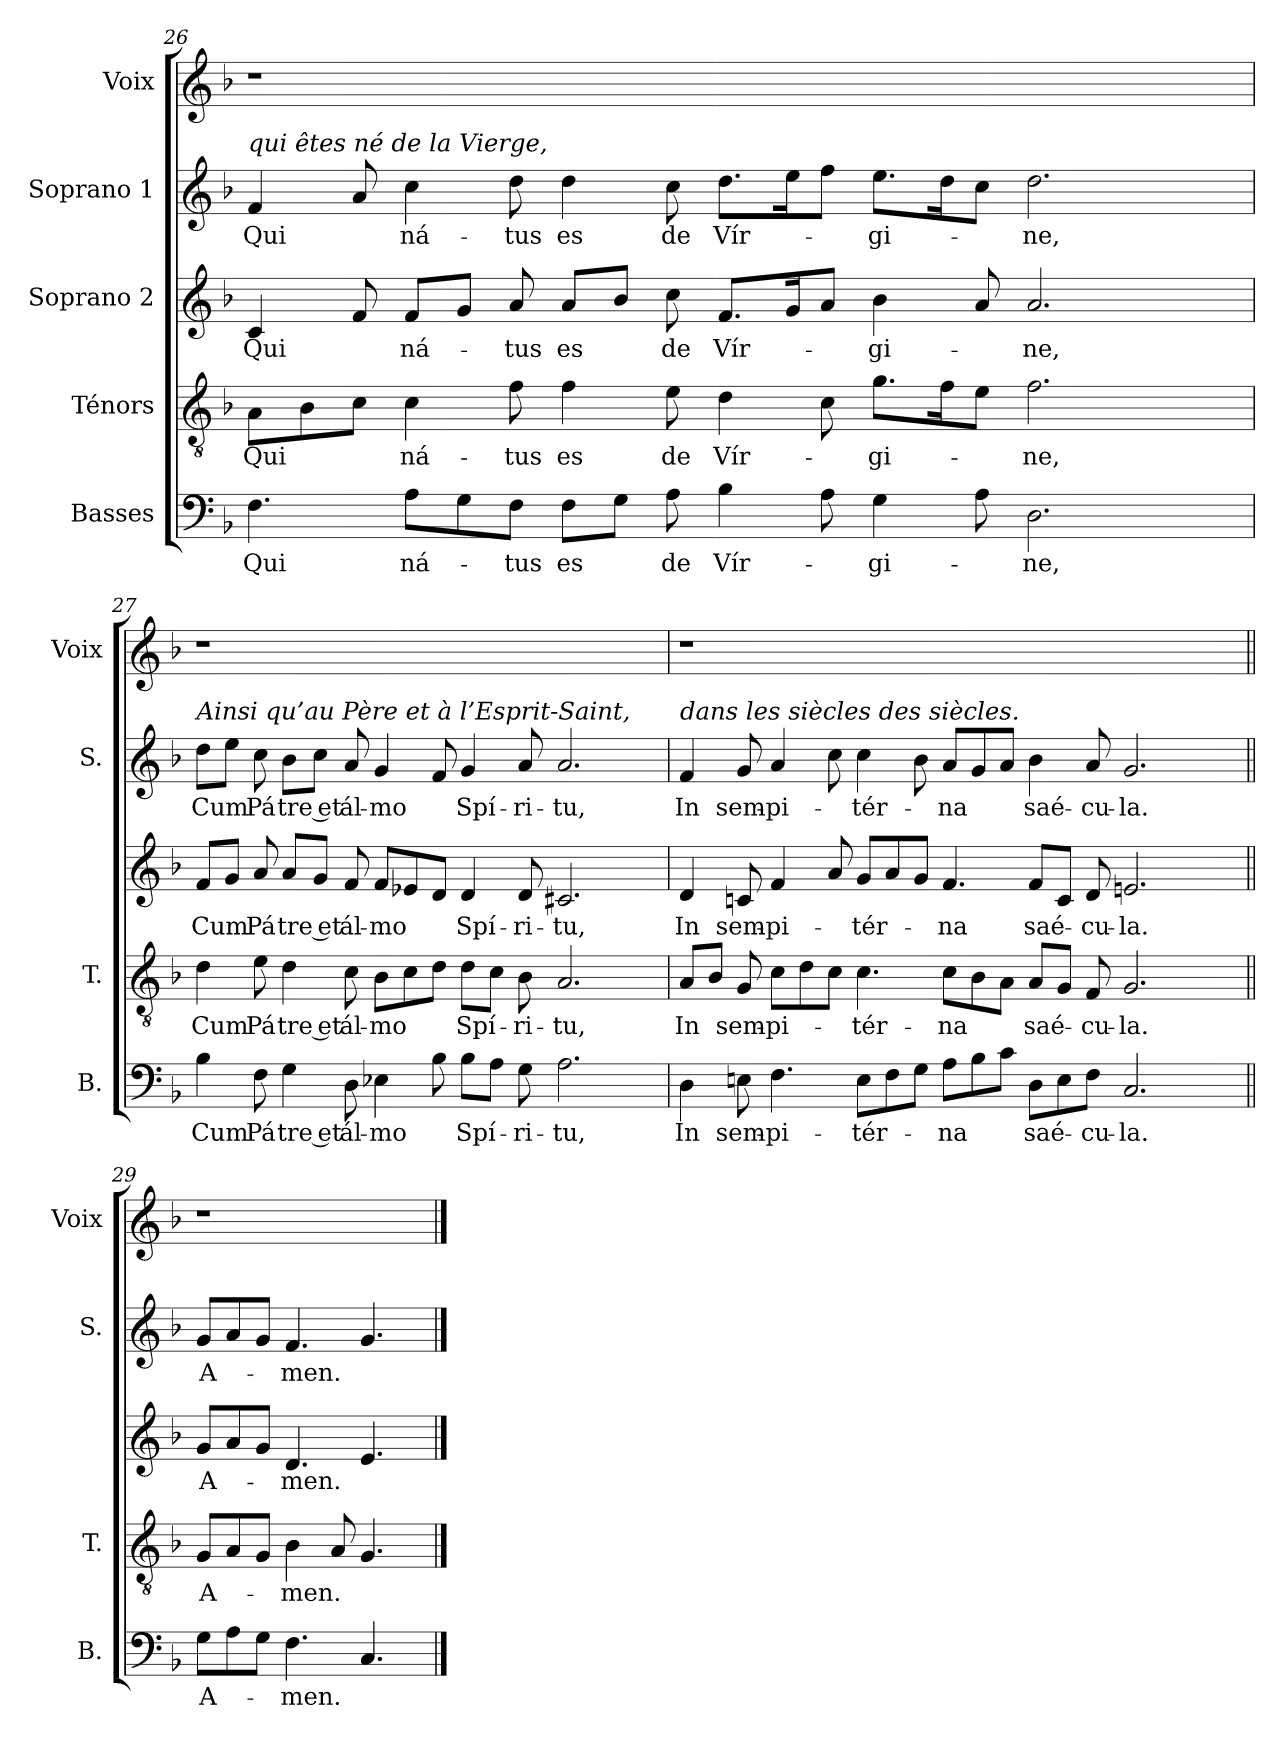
**kern	**text	**kern	**text	**kern	**text	**kern	**text	**kern
*part5	*part5	*part4	*part4	*part3	*part3	*part2	*part2	*part1
*staff5	*staff5	*staff4	*staff4	*staff3	*staff3	*staff2	*staff2	*staff1
*I"Basses	*	*I"Ténors	*	*I"Soprano 2	*	*I"Soprano 1	*	*I"Voix
*I'B.	*	*I'T.	*	*	*	*I'S.	*	*I'Voix
*clefF4	*	*clefGv2	*	*clefG2	*	*clefG2	*	*clefG2
*	*	*ITrd7c12	*	*	*	*	*	*
*k[b-]	*	*k[b-]	*	*k[b-]	*	*k[b-]	*	*k[b-]
*F:	*	*F:	*	*F:	*	*F:	*	*F:
=26	=26	=26	=26	=26	=26	=26	=26	=26
!	!	!	!	!	!	!LO:TX:a:i:t=qui êtes né de la Vierge,	!	!
!	!LO:LY:b	!	!LO:LY:b	!	!LO:LY:b	!	!LO:LY:b	!LO:N:vis=1
4.F\	Qui	8AA\L	Qui	4c/	Qui	4f/	Qui	1r
.	.	8BB-\	.	.	.	.	.	.
.	.	8C\J	.	8f/	.	8a/	.	.
!	!LO:LY:b	!	!LO:LY:b	!	!LO:LY:b	!	!LO:LY:b	!
8A\L	ná-	4C\	ná-	8f/L	ná-	4cc\	ná-	.
8G\	.	.	.	8g/J	.	.	.	.
!	!LO:LY:b	!	!LO:LY:b	!	!LO:LY:b	!	!LO:LY:b	!
8F\J	-tus	8F\	-tus	8a/	-tus	8dd\	-tus	.
!	!LO:LY:b	!	!LO:LY:b	!	!LO:LY:b	!	!LO:LY:b	!
8F\L	es	4F\	es	8a/L	es	4dd\	es	.
8G\J	.	.	.	8b-/J	.	.	.	.
!	!LO:LY:b	!	!LO:LY:b	!	!LO:LY:b	!	!LO:LY:b	!
8A\	de	8E\	de	8cc\	de	8cc\	de	1ryy
!	!LO:LY:b	!	!LO:LY:b	!	!LO:LY:b	!	!LO:LY:b	!
4B-\	Vír-	4D\	Vír-	8.f/L	Vír-	8.dd\L	Vír-	.
.	.	.	.	16g/k	.	16ee\k	.	.
8A\	.	8C\	.	8a/J	.	8ff\J	.	.
!	!LO:LY:b	!	!LO:LY:b	!	!LO:LY:b	!	!LO:LY:b	!
4G\	-gi-	8.G\L	-gi-	4b-\	-gi-	8.ee\L	-gi-	.
.	.	16F\k	.	.	.	16dd\k	.	.
8A\	.	8E\J	.	8a/	.	8cc\J	.	.
!	!LO:LY:b	!	!LO:LY:b	!	!LO:LY:b	!	!LO:LY:b	!
2.D\	-ne,	2.F\	-ne,	2.a/	-ne,	2.dd\	-ne,	.
.	.	.	.	.	.	.	.	2ryy
.	.	.	.	.	.	.	.	8ryy
!!LO:LB:g=z
=27	=27	=27	=27	=27	=27	=27	=27	=27
!	!	!	!	!	!	!LO:TX:a:i:t=Ainsi qu’au Père et à l’Esprit-Saint,	!	!
!	!LO:LY:b	!	!LO:LY:b	!	!LO:LY:b	!	!LO:LY:b	!LO:N:vis=1
4B-\	Cum	4D\	Cum	8f/L	Cum	8dd\L	Cum	1r
.	.	.	.	8g/J	.	8ee\J	.	.
!	!LO:LY:b	!	!LO:LY:b	!	!LO:LY:b	!	!LO:LY:b	!
8F\	Pá	8E\	Pá	8a/	Pá	8cc\	Pá	.
!	!LO:LY:b	!	!LO:LY:b	!	!LO:LY:b	!	!LO:LY:b	!
4G\	tre et	4D\	tre et	8a/L	tre et	8b-\L	tre et	.
.	.	.	.	8g/J	.	8cc\J	.	.
!	!LO:LY:b	!	!LO:LY:b	!	!LO:LY:b	!	!LO:LY:b	!
8D\	ál-	8C\	ál-	8f/	ál-	8a/	ál-	.
!	!LO:LY:b	!	!LO:LY:b	!	!LO:LY:b	!	!LO:LY:b	!
4E-X\	-mo	8BB-\L	-mo	8f/L	-mo	4g/	-mo	.
.	.	8C\	.	8e-X/	.	.	.	.
8B-\	.	8D\J	.	8d/J	.	8f/	.	1ryy
!	!LO:LY:b	!	!LO:LY:b	!	!LO:LY:b	!	!LO:LY:b	!
8B-\L	Spí-	8D\L	Spí-	4d/	Spí-	4g/	Spí-	.
8A\J	.	8C\J	.	.	.	.	.	.
!	!LO:LY:b	!	!LO:LY:b	!	!LO:LY:b	!	!LO:LY:b	!
8G\	-ri-	8BB-\	-ri-	8d/	-ri-	8a/	-ri-	.
!	!LO:LY:b	!	!LO:LY:b	!	!LO:LY:b	!	!LO:LY:b	!
2.A\	-tu,	2.AA/	-tu,	2.c#X/	-tu,	2.a/	-tu,	.
.	.	.	.	.	.	.	.	4ryy
=28`	=28`	=28`	=28`	=28`	=28`	=28`	=28`	=28`
!	!	!	!	!	!	!LO:TX:a:i:t=dans les siècles des siècles.	!	!
!	!LO:LY:b	!	!LO:LY:b	!	!LO:LY:b	!	!LO:LY:b	!LO:N:vis=1
4D\	In	8AA/L	In	4d/	In	4f/	In	1r
.	.	8BB-/J	.	.	.	.	.	.
!	!LO:LY:b	!	!LO:LY:b	!	!LO:LY:b	!	!LO:LY:b	!
8En\	sem-	8GG/	sem-	8cn/	sem-	8g/	sem-	.
!	!LO:LY:b	!	!LO:LY:b	!	!LO:LY:b	!	!LO:LY:b	!
4.F\	-pi-	8C\L	-pi-	4f/	-pi-	4a/	-pi-	.
.	.	8D\	.	.	.	.	.	.
.	.	8C\J	.	8a/	.	8cc\	.	.
!	!LO:LY:b	!	!LO:LY:b	!	!LO:LY:b	!	!LO:LY:b	!
8E\L	-tér-	4.C\	-tér-	8g/L	-tér-	4cc\	-tér-	.
8F\	.	.	.	8a/	.	.	.	.
8G\J	.	.	.	8g/J	.	8b-\	.	1ryy
!	!LO:LY:b	!	!LO:LY:b	!	!LO:LY:b	!	!LO:LY:b	!
8A\L	-na	8C\L	-na	4.f/	-na	8a/L	-na	.
8B-\	.	8BB-\	.	.	.	8g/	.	.
8c\J	.	8AA\J	.	.	.	8a/J	.	.
!	!LO:LY:b	!	!LO:LY:b	!	!LO:LY:b	!	!LO:LY:b	!
8D\L	saé-	8AA/L	saé-	8f/L	saé-	4b-\	saé-	.
8E\	.	8GG/J	.	8c/J	.	.	.	.
!	!LO:LY:b	!	!LO:LY:b	!	!LO:LY:b	!	!LO:LY:b	!
8F\J	-cu-	8FF/	-cu-	8d/	-cu-	8a/	-cu-	.
!	!LO:LY:b	!	!LO:LY:b	!	!LO:LY:b	!	!LO:LY:b	!
2.C/	-la.	2.GG/	-la.	2.en/	-la.	2.g/	-la.	.
.	.	.	.	.	.	.	.	2ryy
.	.	.	.	.	.	.	.	8ryy
!!LO:LB:g=z
=29||	=29||	=29||	=29||	=29||	=29||	=29||	=29||	=29||
!	!LO:LY:b	!	!LO:LY:b	!	!LO:LY:b	!	!LO:LY:b	!LO:N:vis=1
8G\L	A-	8GG/L	A-	8g/L	A-	8g/L	A-	1r
8A\	.	8AA/	.	8a/	.	8a/	.	.
8G\J	.	8GG/J	.	8g/J	.	8g/J	.	.
!	!LO:LY:b	!	!LO:LY:b	!	!LO:LY:b	!	!LO:LY:b	!
4.F\	-men.	4BB-\	-men.	4.d/	-men.	4.f/	-men.	.
.	.	8AA/	.	.	.	.	.	.
4.C/	.	4.GG/	.	4.e/	.	4.g/	.	.
.	.	.	.	.	.	.	.	8ryy
==	==	==	==	==	==	==	==	==
*-	*-	*-	*-	*-	*-	*-	*-	*-
